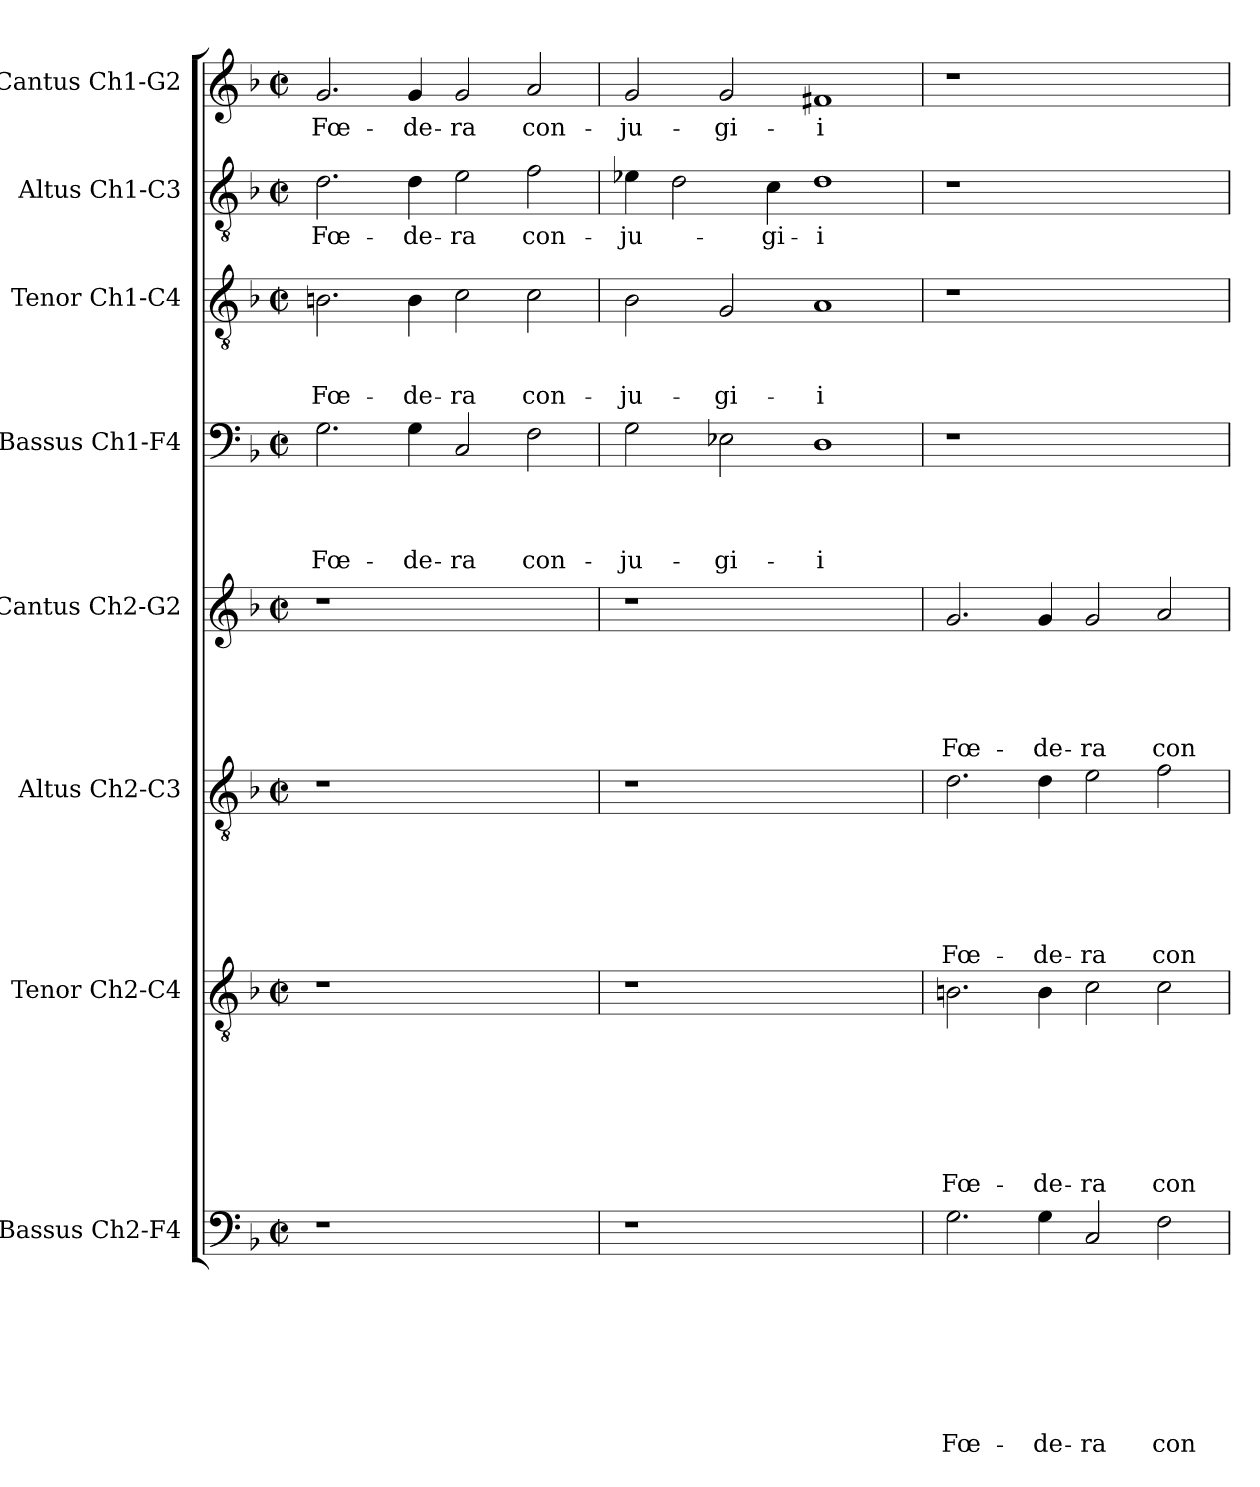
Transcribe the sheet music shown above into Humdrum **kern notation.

**kern	**text	**text	**text	**text	**text	**text	**text	**text	**kern	**text	**text	**text	**text	**text	**text	**text	**kern	**text	**text	**text	**text	**text	**text	**kern	**text	**text	**text	**text	**text	**kern	**text	**text	**text	**text	**kern	**text	**text	**text	**kern	**text	**kern	**text
*part8	*part8	*part8	*part8	*part8	*part8	*part8	*part8	*part8	*part7	*part7	*part7	*part7	*part7	*part7	*part7	*part7	*part6	*part6	*part6	*part6	*part6	*part6	*part6	*part5	*part5	*part5	*part5	*part5	*part5	*part4	*part4	*part4	*part4	*part4	*part3	*part3	*part3	*part3	*part2	*part2	*part1	*part1
*staff8	*staff8	*staff8	*staff8	*staff8	*staff8	*staff8	*staff8	*staff8	*staff7	*staff7	*staff7	*staff7	*staff7	*staff7	*staff7	*staff7	*staff6	*staff6	*staff6	*staff6	*staff6	*staff6	*staff6	*staff5	*staff5	*staff5	*staff5	*staff5	*staff5	*staff4	*staff4	*staff4	*staff4	*staff4	*staff3	*staff3	*staff3	*staff3	*staff2	*staff2	*staff1	*staff1
*I"Bassus Ch2-F4	*	*	*	*	*	*	*	*	*I"Tenor Ch2-C4	*	*	*	*	*	*	*	*I"Altus Ch2-C3	*	*	*	*	*	*	*I"Cantus Ch2-G2	*	*	*	*	*	*I"Bassus Ch1-F4	*	*	*	*	*I"Tenor Ch1-C4	*	*	*	*I"Altus Ch1-C3	*	*I"Cantus Ch1-G2	*
*I'B2	*	*	*	*	*	*	*	*	*I'T2	*	*	*	*	*	*	*	*I'A2	*	*	*	*	*	*	*I'C2	*	*	*	*	*	*I'B	*	*	*	*	*I'T	*	*	*	*I'A	*	*I'C	*
*clefF4	*	*	*	*	*	*	*	*	*clefGv2	*	*	*	*	*	*	*	*clefGv2	*	*	*	*	*	*	*clefG2	*	*	*	*	*	*clefF4	*	*	*	*	*clefGv2	*	*	*	*clefGv2	*	*clefG2	*
*k[b-]	*	*	*	*	*	*	*	*	*k[b-]	*	*	*	*	*	*	*	*k[b-]	*	*	*	*	*	*	*k[b-]	*	*	*	*	*	*k[b-]	*	*	*	*	*k[b-]	*	*	*	*k[b-]	*	*k[b-]	*
*F:	*	*	*	*	*	*	*	*	*F:	*	*	*	*	*	*	*	*F:	*	*	*	*	*	*	*F:	*	*	*	*	*	*F:	*	*	*	*	*F:	*	*	*	*F:	*	*F:	*
*M2/2	*	*	*	*	*	*	*	*	*M2/2	*	*	*	*	*	*	*	*M2/2	*	*	*	*	*	*	*M2/2	*	*	*	*	*	*M2/2	*	*	*	*	*M2/2	*	*	*	*M2/2	*	*M2/2	*
*met(c|)	*	*	*	*	*	*	*	*	*met(c|)	*	*	*	*	*	*	*	*met(c|)	*	*	*	*	*	*	*met(c|)	*	*	*	*	*	*met(c|)	*	*	*	*	*met(c|)	*	*	*	*met(c|)	*	*met(c|)	*
=1	=1	=1	=1	=1	=1	=1	=1	=1	=1	=1	=1	=1	=1	=1	=1	=1	=1	=1	=1	=1	=1	=1	=1	=1	=1	=1	=1	=1	=1	=1	=1	=1	=1	=1	=1	=1	=1	=1	=1	=1	=1	=1
!	!	!	!	!	!	!	!	!	!	!	!	!	!	!	!	!	!	!	!	!	!	!	!	!	!	!	!	!	!	!	!	!	!	!LO:LY:b	!	!	!	!LO:LY:b	!	!LO:LY:b	!	!LO:LY:b
1r	.	.	.	.	.	.	.	.	1r	.	.	.	.	.	.	.	1r	.	.	.	.	.	.	1r	.	.	.	.	.	2.G\	.	.	.	Fœ-	2.Bn\	.	.	Fœ-	2.d\	Fœ-	2.g/	Fœ-
!	!	!	!	!	!	!	!	!	!	!	!	!	!	!	!	!	!	!	!	!	!	!	!	!	!	!	!	!	!	!	!	!	!	!LO:LY:b	!	!	!	!LO:LY:b	!	!LO:LY:b	!	!LO:LY:b
.	.	.	.	.	.	.	.	.	.	.	.	.	.	.	.	.	.	.	.	.	.	.	.	.	.	.	.	.	.	4G\	.	.	.	-de-	4B\	.	.	-de-	4d\	-de-	4g/	-de-
!	!	!	!	!	!	!	!	!	!	!	!	!	!	!	!	!	!	!	!	!	!	!	!	!	!	!	!	!	!	!	!	!	!	!LO:LY:b	!	!	!	!LO:LY:b	!	!LO:LY:b	!	!LO:LY:b
1ryy	.	.	.	.	.	.	.	.	1ryy	.	.	.	.	.	.	.	1ryy	.	.	.	.	.	.	1ryy	.	.	.	.	.	2C/	.	.	.	-ra	2c\	.	.	-ra	2e\	-ra	2g/	-ra
!	!	!	!	!	!	!	!	!	!	!	!	!	!	!	!	!	!	!	!	!	!	!	!	!	!	!	!	!	!	!	!	!	!	!LO:LY:b	!	!	!	!LO:LY:b	!	!LO:LY:b	!	!LO:LY:b
.	.	.	.	.	.	.	.	.	.	.	.	.	.	.	.	.	.	.	.	.	.	.	.	.	.	.	.	.	.	2F\	.	.	.	con-	2c\	.	.	con-	2f\	con-	2a/	con-
=2	=2	=2	=2	=2	=2	=2	=2	=2	=2	=2	=2	=2	=2	=2	=2	=2	=2	=2	=2	=2	=2	=2	=2	=2	=2	=2	=2	=2	=2	=2	=2	=2	=2	=2	=2	=2	=2	=2	=2	=2	=2	=2
!	!	!	!	!	!	!	!	!	!	!	!	!	!	!	!	!	!	!	!	!	!	!	!	!	!	!	!	!	!	!	!	!	!	!LO:LY:b	!	!	!	!LO:LY:b	!	!LO:LY:b	!	!LO:LY:b
1r	.	.	.	.	.	.	.	.	1r	.	.	.	.	.	.	.	1r	.	.	.	.	.	.	1r	.	.	.	.	.	2G\	.	.	.	-ju-	2B-\	.	.	-ju-	4e-X\	-ju-	2g/	-ju-
.	.	.	.	.	.	.	.	.	.	.	.	.	.	.	.	.	.	.	.	.	.	.	.	.	.	.	.	.	.	.	.	.	.	.	.	.	.	.	2d\	.	.	.
!	!	!	!	!	!	!	!	!	!	!	!	!	!	!	!	!	!	!	!	!	!	!	!	!	!	!	!	!	!	!	!	!	!	!LO:LY:b	!	!	!	!LO:LY:b	!	!	!	!LO:LY:b
.	.	.	.	.	.	.	.	.	.	.	.	.	.	.	.	.	.	.	.	.	.	.	.	.	.	.	.	.	.	2E-X\	.	.	.	-gi-	2G/	.	.	-gi-	.	.	2g/	-gi-
!	!	!	!	!	!	!	!	!	!	!	!	!	!	!	!	!	!	!	!	!	!	!	!	!	!	!	!	!	!	!	!	!	!	!	!	!	!	!	!	!LO:LY:b	!	!
.	.	.	.	.	.	.	.	.	.	.	.	.	.	.	.	.	.	.	.	.	.	.	.	.	.	.	.	.	.	.	.	.	.	.	.	.	.	.	4c\	-gi-	.	.
!	!	!	!	!	!	!	!	!	!	!	!	!	!	!	!	!	!	!	!	!	!	!	!	!	!	!	!	!	!	!	!	!	!	!LO:LY:b	!	!	!	!LO:LY:b	!	!LO:LY:b	!	!LO:LY:b
1ryy	.	.	.	.	.	.	.	.	1ryy	.	.	.	.	.	.	.	1ryy	.	.	.	.	.	.	1ryy	.	.	.	.	.	1D	.	.	.	-i	1A	.	.	-i	1d	-i	1f#X	-i
=3	=3	=3	=3	=3	=3	=3	=3	=3	=3	=3	=3	=3	=3	=3	=3	=3	=3	=3	=3	=3	=3	=3	=3	=3	=3	=3	=3	=3	=3	=3	=3	=3	=3	=3	=3	=3	=3	=3	=3	=3	=3	=3
!	!	!	!	!	!	!	!	!LO:LY:b	!	!	!	!	!	!	!	!LO:LY:b	!	!	!	!	!	!	!LO:LY:b	!	!	!	!	!	!LO:LY:b	!	!	!	!	!	!	!	!	!	!	!	!	!
2.G\	.	.	.	.	.	.	.	Fœ-	2.Bn\	.	.	.	.	.	.	Fœ-	2.d\	.	.	.	.	.	Fœ-	2.g/	.	.	.	.	Fœ-	1r	.	.	.	.	1r	.	.	.	1r	.	1r	.
!	!	!	!	!	!	!	!	!LO:LY:b	!	!	!	!	!	!	!	!LO:LY:b	!	!	!	!	!	!	!LO:LY:b	!	!	!	!	!	!LO:LY:b	!	!	!	!	!	!	!	!	!	!	!	!	!
4G\	.	.	.	.	.	.	.	-de-	4B\	.	.	.	.	.	.	-de-	4d\	.	.	.	.	.	-de-	4g/	.	.	.	.	-de-	.	.	.	.	.	.	.	.	.	.	.	.	.
!	!	!	!	!	!	!	!	!LO:LY:b	!	!	!	!	!	!	!	!LO:LY:b	!	!	!	!	!	!	!LO:LY:b	!	!	!	!	!	!LO:LY:b	!	!	!	!	!	!	!	!	!	!	!	!	!
2C/	.	.	.	.	.	.	.	-ra	2c\	.	.	.	.	.	.	-ra	2e\	.	.	.	.	.	-ra	2g/	.	.	.	.	-ra	1ryy	.	.	.	.	1ryy	.	.	.	1ryy	.	1ryy	.
!	!	!	!	!	!	!	!	!LO:LY:b	!	!	!	!	!	!	!	!LO:LY:b	!	!	!	!	!	!	!LO:LY:b	!	!	!	!	!	!LO:LY:b	!	!	!	!	!	!	!	!	!	!	!	!	!
2F\	.	.	.	.	.	.	.	con-	2c\	.	.	.	.	.	.	con-	2f\	.	.	.	.	.	con-	2a/	.	.	.	.	con-	.	.	.	.	.	.	.	.	.	.	.	.	.
=	=	=	=	=	=	=	=	=	=	=	=	=	=	=	=	=	=	=	=	=	=	=	=	=	=	=	=	=	=	=	=	=	=	=	=	=	=	=	=	=	=	=
*-	*-	*-	*-	*-	*-	*-	*-	*-	*-	*-	*-	*-	*-	*-	*-	*-	*-	*-	*-	*-	*-	*-	*-	*-	*-	*-	*-	*-	*-	*-	*-	*-	*-	*-	*-	*-	*-	*-	*-	*-	*-	*-
